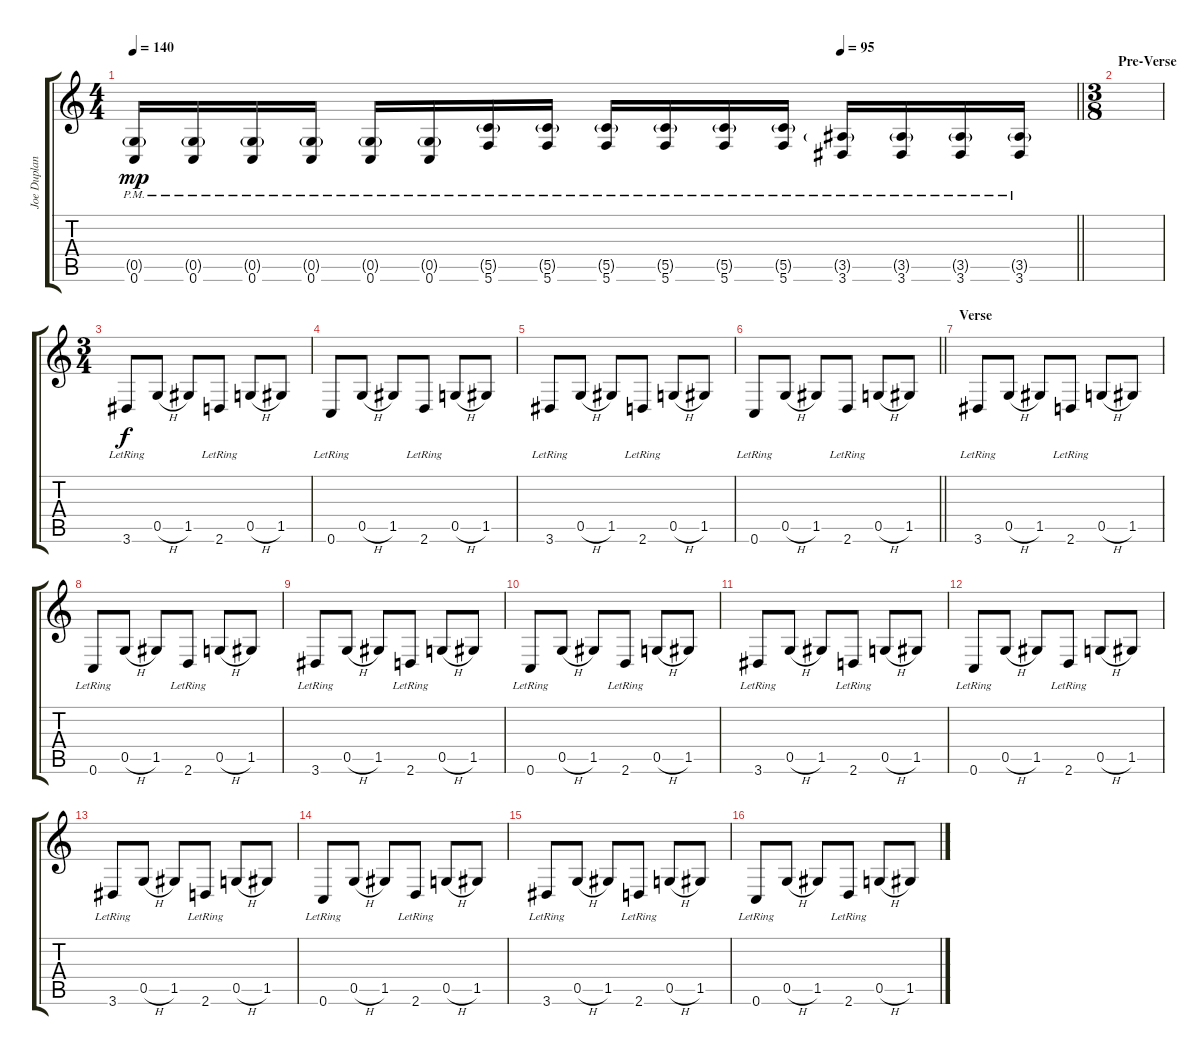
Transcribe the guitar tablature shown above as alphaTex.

\track ("Joe Duplantier" "Joe Duplan") {instrument distortionguitar}
\staff {score tabs}
\tuning (D4 A3 F3 C3 G2 C2) {hide}
\ts (4 4)
\tempo 140
\tempo (95 0.75)
\clef g2
\barLineRight lightlight
\ks c
(0.5{g pm} 0.6{pm}).16{dy mp} (0.5{g pm} 0.6{pm}).16 (0.5{g pm} 0.6{pm}).16 (0.5{g pm} 0.6{pm}).16 (0.5{g pm} 0.6{pm}).16 (0.5{g pm} 0.6{pm}).16 (5.5{g pm} 5.6{pm}).16 (5.5{g pm} 5.6{pm}).16 (5.5{g pm} 5.6{pm}).16 (5.5{g pm} 5.6{pm}).16 (5.5{g pm} 5.6{pm}).16 (5.5{g pm} 5.6{pm}).16 (3.5{g pm} 3.6{pm}).16 (3.5{g pm} 3.6{pm}).16 (3.5{g pm} 3.6{pm}).16 (3.5{g pm} 3.6{pm}).16 |
\ts (3 8)
\section ("" "Pre-Verse")
|
\ts (3 4)
3.6{lr}.8{dy f} 0.5{h}.8 1.5.8 2.6{lr}.8 0.5{h}.8 1.5.8 |
0.6{lr}.8 0.5{h}.8 1.5.8 2.6{lr}.8 0.5{h}.8 1.5.8 |
3.6{lr}.8 0.5{h}.8 1.5.8 2.6{lr}.8 0.5{h}.8 1.5.8 |
\barLineRight lightlight
0.6{lr}.8 0.5{h}.8 1.5.8 2.6{lr}.8 0.5{h}.8 1.5.8 |
\section ("" "Verse")
3.6{lr}.8 0.5{h}.8 1.5.8 2.6{lr}.8 0.5{h}.8 1.5.8 |
0.6{lr}.8 0.5{h}.8 1.5.8 2.6{lr}.8 0.5{h}.8 1.5.8 |
3.6{lr}.8 0.5{h}.8 1.5.8 2.6{lr}.8 0.5{h}.8 1.5.8 |
0.6{lr}.8 0.5{h}.8 1.5.8 2.6{lr}.8 0.5{h}.8 1.5.8 |
3.6{lr}.8 0.5{h}.8 1.5.8 2.6{lr}.8 0.5{h}.8 1.5.8 |
0.6{lr}.8 0.5{h}.8 1.5.8 2.6{lr}.8 0.5{h}.8 1.5.8 |
3.6{lr}.8 0.5{h}.8 1.5.8 2.6{lr}.8 0.5{h}.8 1.5.8 |
0.6{lr}.8 0.5{h}.8 1.5.8 2.6{lr}.8 0.5{h}.8 1.5.8 |
3.6{lr}.8 0.5{h}.8 1.5.8 2.6{lr}.8 0.5{h}.8 1.5.8 |
0.6{lr}.8 0.5{h}.8 1.5.8 2.6{lr}.8 0.5{h}.8 1.5.8
